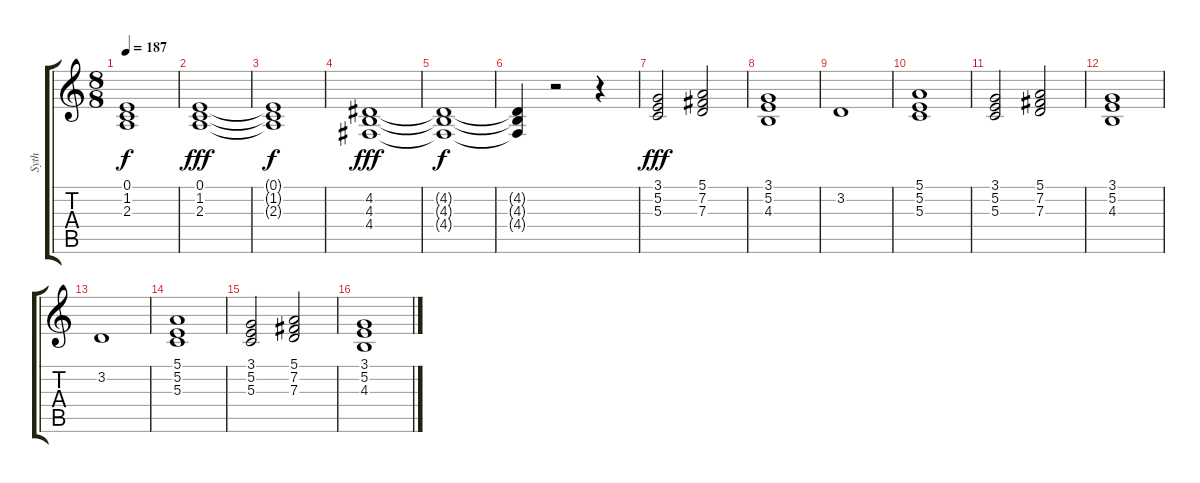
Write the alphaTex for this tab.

\track ("Syth" "Syth") {instrument pad2warm}
\staff {score tabs}
\tuning (E4 B3 G3 D3 A2 E2) {hide}
\ts (8 8)
\tempo 187
\clef g2
\ks c
(0.1{t} 1.2{t} 2.3{t}).1{dy f} |
(0.1 1.2 2.3).1{dy fff} |
(0.1{t} 1.2{t} 2.3{t}).1{dy f} |
(4.2 4.3 4.4).1{dy fff} |
(4.2{t} 4.3{t} 4.4{t}).1{dy f} |
(4.2{t} 4.3{t} 4.4{t}).4 r.2 r.4 |
(3.1 5.2 5.3).2{dy fff volume 9 balance 10 instrument pad2warm} (5.1 7.2 7.3).2 |
(3.1 5.2 4.3).1 |
3.2.1 |
(5.1 5.2 5.3).1 |
(3.1 5.2 5.3).2 (5.1 7.2 7.3).2 |
(3.1 5.2 4.3).1 |
3.2.1 |
(5.1 5.2 5.3).1 |
(3.1 5.2 5.3).2 (5.1 7.2 7.3).2 |
(3.1 5.2 4.3).1
